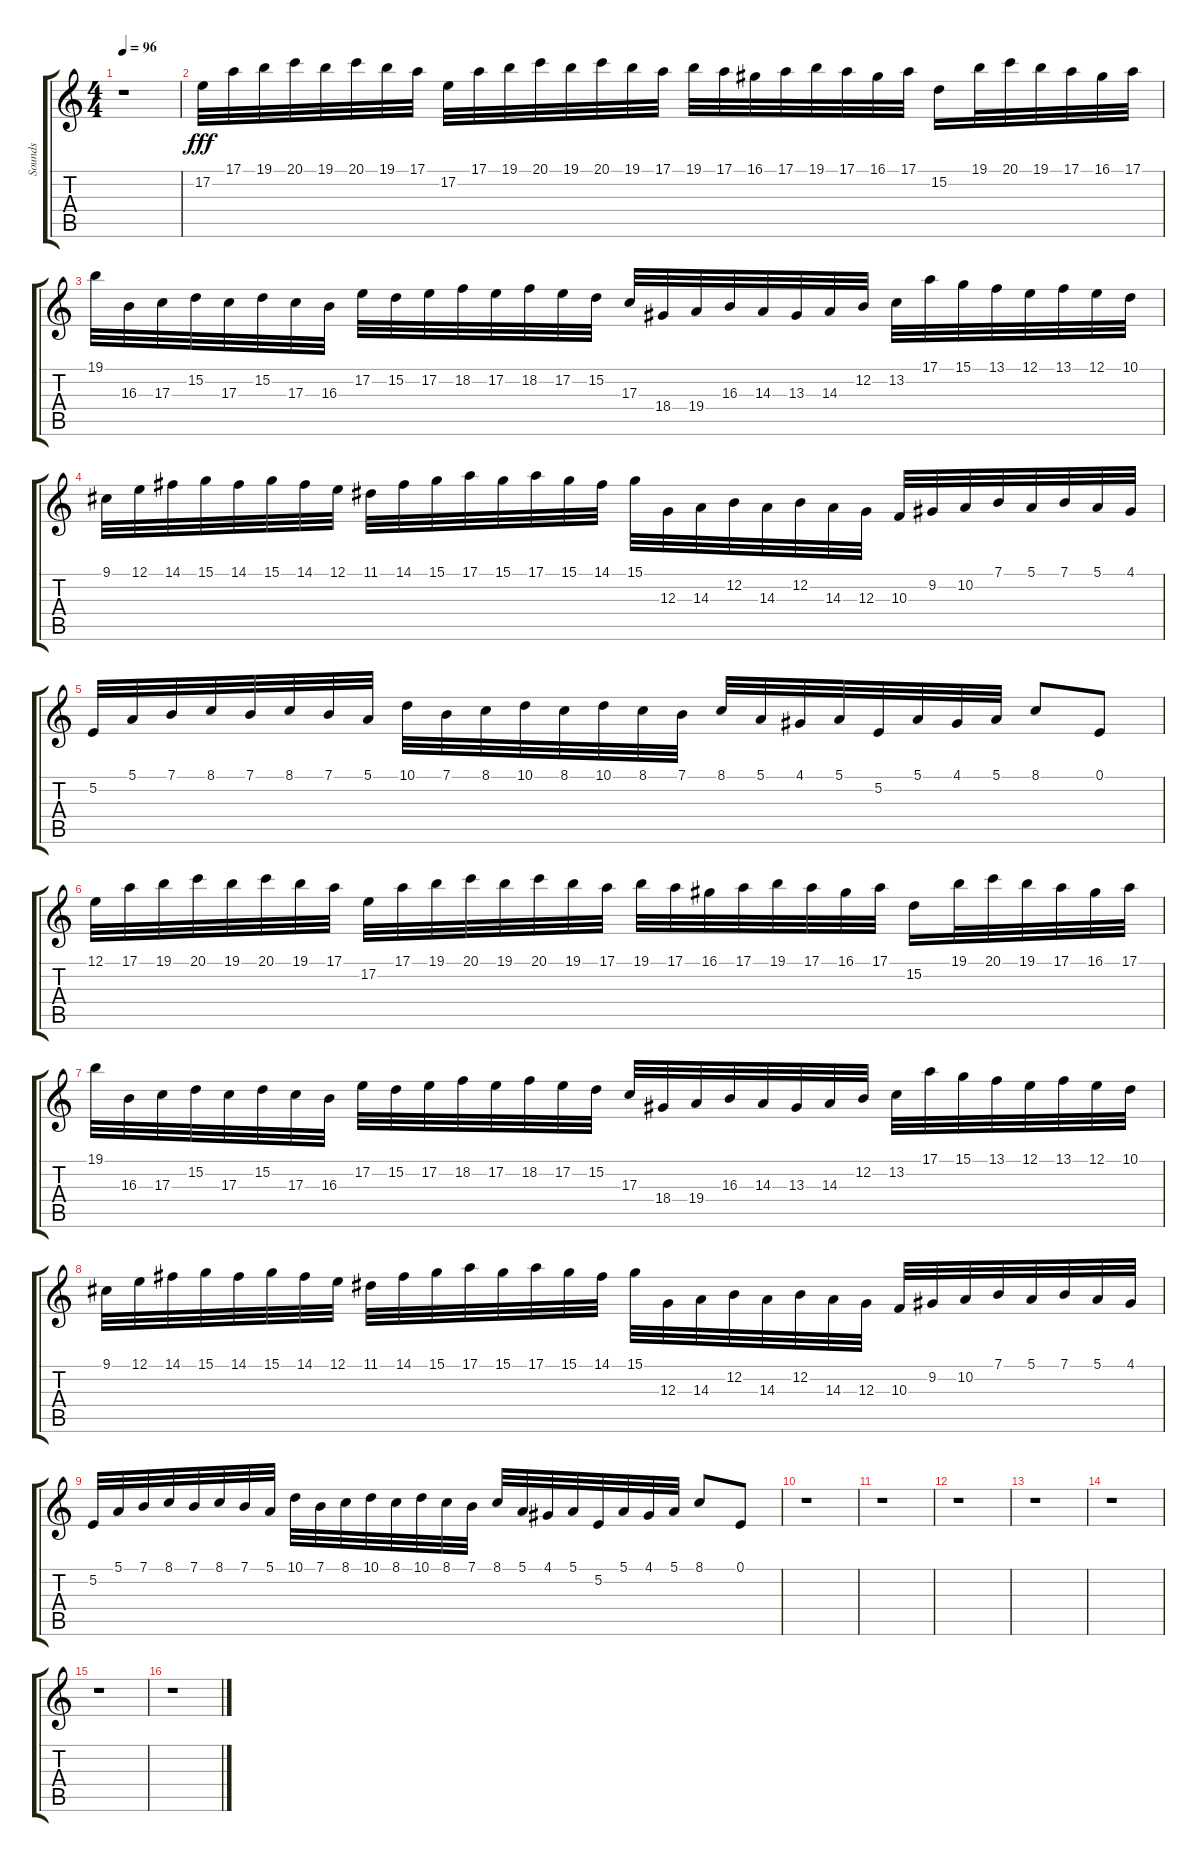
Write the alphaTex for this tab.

\track ("Sounds" "Sounds") {instrument recorder}
\staff {score tabs}
\tuning (E4 B3 G3 D3 A2 E2) {hide}
\ts (4 4)
\tempo 96
\clef g2
\ks c
r.1{dy fff} |
17.2.32 17.1.32 19.1.32 20.1.32 19.1.32 20.1.32 19.1.32 17.1.32 17.2.32 17.1.32 19.1.32 20.1.32 19.1.32 20.1.32 19.1.32 17.1.32 19.1.32 17.1.32 16.1.32 17.1.32 19.1.32 17.1.32 16.1.32 17.1.32 15.2.16 19.1.32 20.1.32 19.1.32 17.1.32 16.1.32 17.1.32 |
19.1.32 16.3.32 17.3.32 15.2.32 17.3.32 15.2.32 17.3.32 16.3.32 17.2.32 15.2.32 17.2.32 18.2.32 17.2.32 18.2.32 17.2.32 15.2.32 17.3.32 18.4.32 19.4.32 16.3.32 14.3.32 13.3.32 14.3.32 12.2.32 13.2.32 17.1.32 15.1.32 13.1.32 12.1.32 13.1.32 12.1.32 10.1.32 |
9.1.32 12.1.32 14.1.32 15.1.32 14.1.32 15.1.32 14.1.32 12.1.32 11.1.32 14.1.32 15.1.32 17.1.32 15.1.32 17.1.32 15.1.32 14.1.32 15.1.32 12.3.32 14.3.32 12.2.32 14.3.32 12.2.32 14.3.32 12.3.32 10.3.32 9.2.32 10.2.32 7.1.32 5.1.32 7.1.32 5.1.32 4.1.32 |
5.2.32 5.1.32 7.1.32 8.1.32 7.1.32 8.1.32 7.1.32 5.1.32 10.1.32 7.1.32 8.1.32 10.1.32 8.1.32 10.1.32 8.1.32 7.1.32 8.1.32 5.1.32 4.1.32 5.1.32 5.2.32 5.1.32 4.1.32 5.1.32 8.1.8 0.1.8 |
12.1.32 17.1.32 19.1.32 20.1.32 19.1.32 20.1.32 19.1.32 17.1.32 17.2.32 17.1.32 19.1.32 20.1.32 19.1.32 20.1.32 19.1.32 17.1.32 19.1.32 17.1.32 16.1.32 17.1.32 19.1.32 17.1.32 16.1.32 17.1.32 15.2.16 19.1.32 20.1.32 19.1.32 17.1.32 16.1.32 17.1.32 |
19.1.32 16.3.32 17.3.32 15.2.32 17.3.32 15.2.32 17.3.32 16.3.32 17.2.32 15.2.32 17.2.32 18.2.32 17.2.32 18.2.32 17.2.32 15.2.32 17.3.32 18.4.32 19.4.32 16.3.32 14.3.32 13.3.32 14.3.32 12.2.32 13.2.32 17.1.32 15.1.32 13.1.32 12.1.32 13.1.32 12.1.32 10.1.32 |
9.1.32 12.1.32 14.1.32 15.1.32 14.1.32 15.1.32 14.1.32 12.1.32 11.1.32 14.1.32 15.1.32 17.1.32 15.1.32 17.1.32 15.1.32 14.1.32 15.1.32 12.3.32 14.3.32 12.2.32 14.3.32 12.2.32 14.3.32 12.3.32 10.3.32 9.2.32 10.2.32 7.1.32 5.1.32 7.1.32 5.1.32 4.1.32 |
5.2.32 5.1.32 7.1.32 8.1.32 7.1.32 8.1.32 7.1.32 5.1.32 10.1.32 7.1.32 8.1.32 10.1.32 8.1.32 10.1.32 8.1.32 7.1.32 8.1.32 5.1.32 4.1.32 5.1.32 5.2.32 5.1.32 4.1.32 5.1.32 8.1.8 0.1.8 |
r.1 |
r.1 |
r.1 |
r.1 |
r.1 |
r.1 |
r.1
